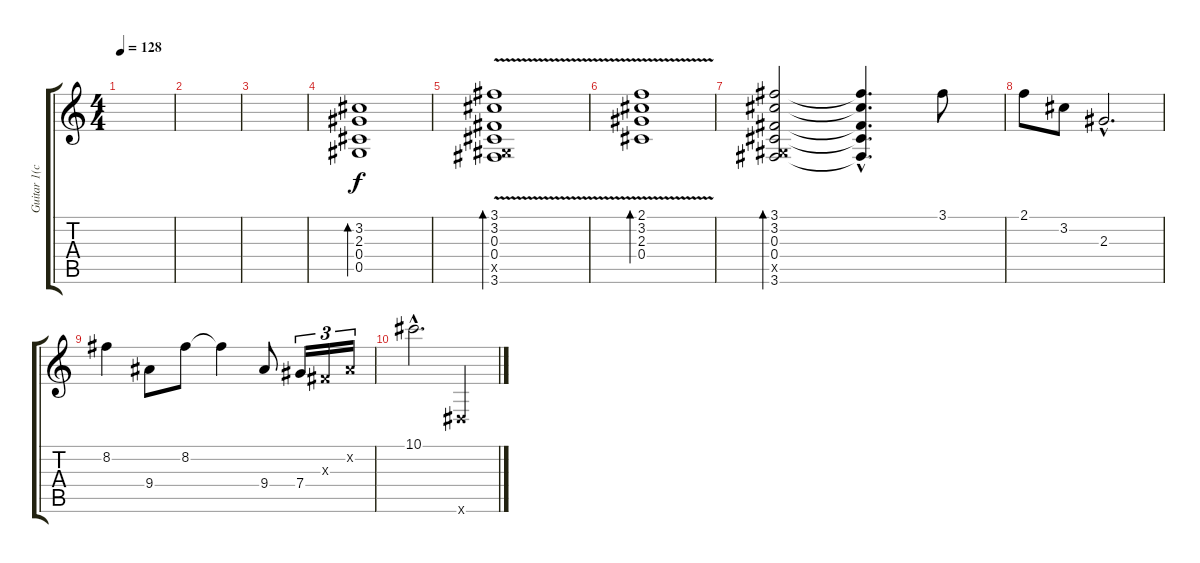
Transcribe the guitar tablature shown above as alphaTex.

\track ("Guitar 1(clean)" "Guitar 1(c") {instrument electricguitarclean}
\staff {score tabs}
\tuning (Eb4 Bb3 Gb3 Db3 Ab2 Eb2) {hide}
\ts (4 4)
\tempo 128
\clef g2
\ks c
|
|
|
(3.2 2.3 0.4 0.5).1{bd 240} |
(3.1{v} 3.2{v} 0.3{v} 0.4{v} 0.5{v x} 3.6{v}).1{bd 240} |
(2.1{v} 3.2{v} 2.3{v} 0.4{v}).1{bd 240} |
(3.1 3.2 0.3 0.4 0.5{x} 3.6).2{bd 240} (3.1{hac t} 3.2{hac t} 0.3{hac t} 0.4{hac t} 3.6{hac t}).4{d} 3.1.8 |
2.1.8 3.2.8 2.3{hac}.2{d} |
8.2.4 9.4.8 8.2.8 8.2{t}.4 9.4.8 7.4.16{tu (3 2)} 0.3{x}.16{tu (3 2)} 0.2{x}.16{tu (3 2)} |
10.1{hac}.2{d} 0.6{x}.4
